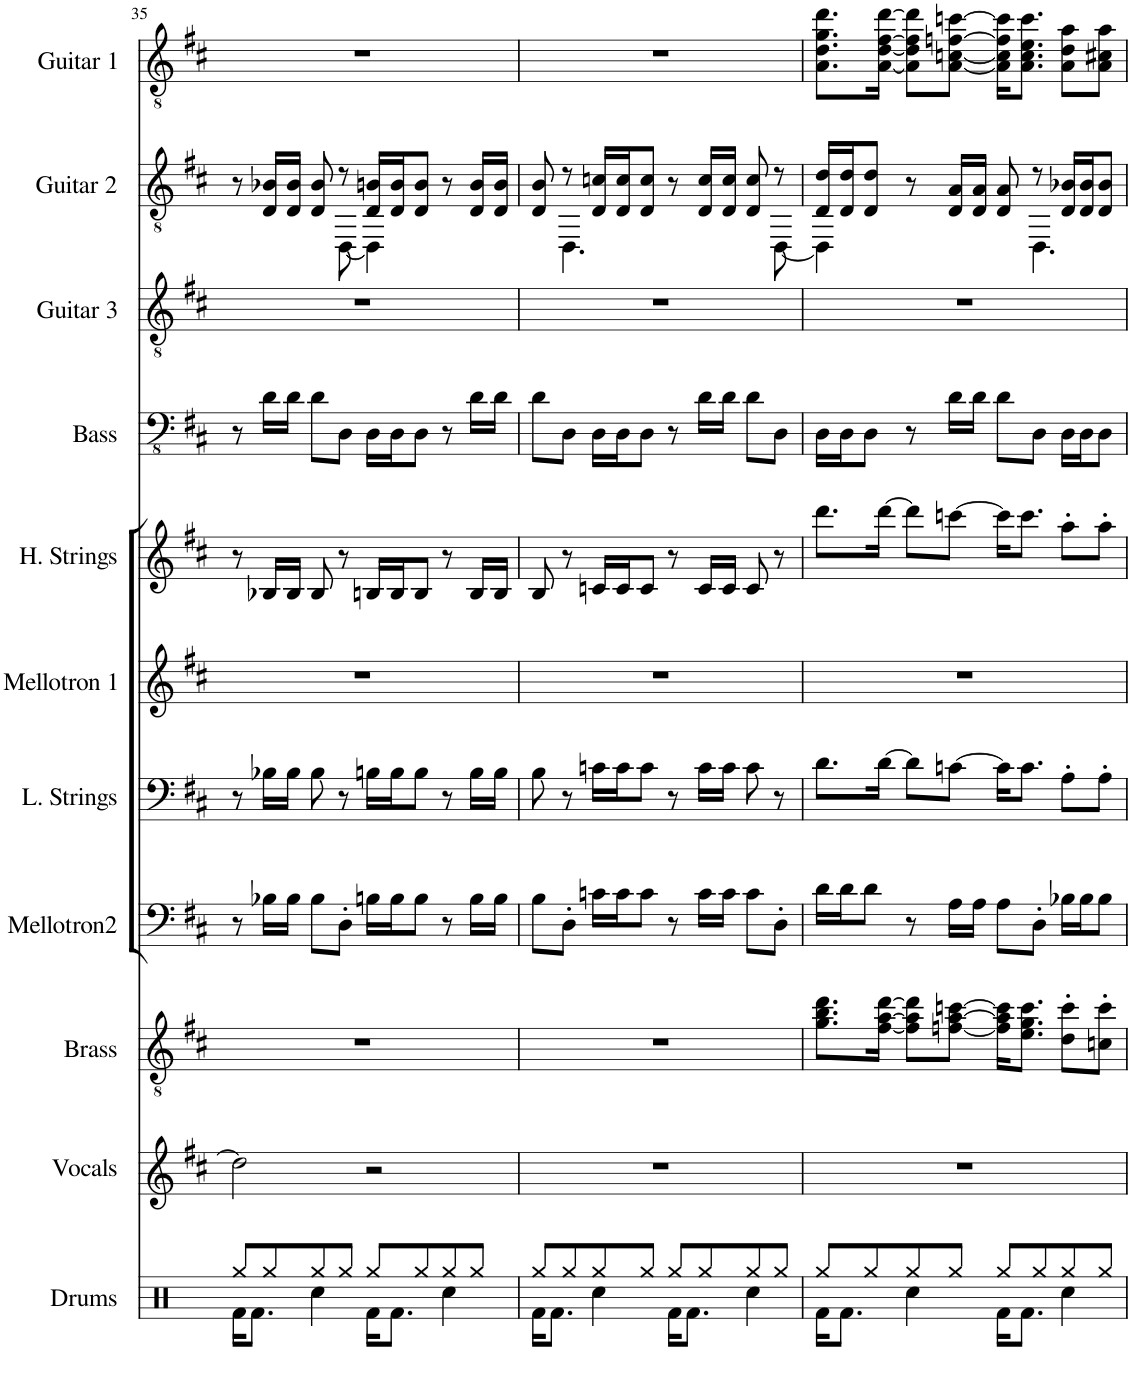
**kern	**kern	**kern	**kern	**kern	**kern	**kern	**kern	**kern	**kern	**kern
*part11	*part10	*part9	*part8	*part7	*part6	*part5	*part4	*part3	*part2	*part1
*staff11	*staff10	*staff9	*staff8	*staff7	*staff6	*staff5	*staff4	*staff3	*staff2	*staff1
*I"Drums	*I"Vocals (Clarinet)	*I"Brass	*I"Mellotron 2	*I"Strings low	*I"Mellotron 1	*I"Strings high	*I"Bass Guitar	*I"Electric Guitar 3	*I"Electric Guitar 2	*I"Electric Guitar 1
*I'Drums	*I'Vocals	*I'Brass	*I'Mellotron2	*	*I'Mellotron 1	*	*I'Bass	*I'Guitar 3	*I'Guitar 2	*I'Guitar 1
!!LO:PB:g=z
*clefX	*clefG2	*clefGv2	*clefF4	*clefF4	*clefG2	*clefG2	*clefFv4	*clefGv2	*clefGv2	*clefGv2
*	*Trd1c2	*	*	*	*	*	*	*	*	*
*k[]	*k[f#c#]	*k[f#c#]	*k[f#c#]	*k[f#c#]	*k[f#c#]	*k[f#c#]	*k[f#c#]	*k[f#c#]	*k[f#c#]	*k[f#c#]
*M4/4	*M4/4	*M4/4	*M4/4	*M4/4	*M4/4	*M4/4	*M4/4	*M4/4	*M4/4	*M4/4
=35	=35	=35	=35	=35	=35	=35	=35	=35	=35	=35
*^	*	*	*	*	*	*	*	*	*^	*
8Rgg/L	16Rf\KL	2dd\]	1r	8r	8r	1r	8r	8r	1r	8r	4ryy	1r
.	8.Rf\J	.	.	.	.	.	.	.	.	.	.	.
8Rgg/	.	.	.	16B-X\LL	16B-X\LL	.	16B-X/LL	16D\LL	.	16D/ 16B-X/LL	.	.
.	.	.	.	16B-\JJ	16B-\JJ	.	16B-/JJ	16D\JJ	.	16D/ 16B-/JJ	.	.
8Rgg/	4Rcc\	.	.	8B-\L	8B-\	.	8B-/	8D\L	.	8D/ 8B-/	8ryy	.
8Rgg/J	.	.	.	8D'\J	8r	.	8r	8DD\J	.	8r	[8DD\	.
8Rgg/L	16Rf\KL	2r	.	16Bn\LL	16Bn\LL	.	16Bn/LL	16DD\LL	.	16D/ 16Bn/LL	4DD\]	.
.	8.Rf\J	.	.	16B\J	16B\J	.	16B/J	16DD\J	.	16D/ 16B/J	.	.
8Rgg/	.	.	.	8B\J	8B\J	.	8B/J	8DD\J	.	8D/ 8B/J	.	.
8Rgg/	4Rcc\	.	.	8r	8r	.	8r	8r	.	8r	4ryy	.
8Rgg/J	.	.	.	16B\LL	16B\LL	.	16B/LL	16D\LL	.	16D/ 16B/LL	.	.
.	.	.	.	16B\JJ	16B\JJ	.	16B/JJ	16D\JJ	.	16D/ 16B/JJ	.	.
=36	=36	=36	=36	=36	=36	=36	=36	=36	=36	=36	=36	=36
8Rgg/L	16Rf\KL	1r	1r	8B\L	8B\	1r	8B/	8D\L	1r	8D/ 8B/	8ryy	1r
.	8.Rf\J	.	.	.	.	.	.	.	.	.	.	.
8Rgg/	.	.	.	8D'\J	8r	.	8r	8DD\J	.	8r	4.DD\	.
8Rgg/	4Rcc\	.	.	16cn\LL	16cn\LL	.	16cn/LL	16DD\LL	.	16D/ 16cn/LL	.	.
.	.	.	.	16c\J	16c\J	.	16c/J	16DD\J	.	16D/ 16c/J	.	.
8Rgg/J	.	.	.	8c\J	8c\J	.	8c/J	8DD\J	.	8D/ 8c/J	.	.
8Rgg/L	16Rf\KL	.	.	8r	8r	.	8r	8r	.	8r	4ryy	.
.	8.Rf\J	.	.	.	.	.	.	.	.	.	.	.
8Rgg/	.	.	.	16c\LL	16c\LL	.	16c/LL	16D\LL	.	16D/ 16c/LL	.	.
.	.	.	.	16c\JJ	16c\JJ	.	16c/JJ	16D\JJ	.	16D/ 16c/JJ	.	.
8Rgg/	4Rcc\	.	.	8c\L	8c\	.	8c/	8D\L	.	8D/ 8c/	8ryy	.
8Rgg/J	.	.	.	8D'\J	8r	.	8r	8DD\J	.	8r	[8DD\	.
=37	=37	=37	=37	=37	=37	=37	=37	=37	=37	=37	=37	=37
8Rgg/L	16Rf\KL	1r	8.g\ 8.b\ 8.dd\L	16d\LL	8.d\L	1r	8.ddd\L	16DD\LL	1r	16D/ 16d/LL	4DD\]	8.A\ 8.d\ 8.g\ 8.dd\L
.	8.Rf\J	.	.	16d\J	.	.	.	16DD\J	.	16D/ 16d/J	.	.
8Rgg/	.	.	.	8d\J	.	.	.	8DD\J	.	8D/ 8d/J	.	.
.	.	.	[16f#\ [16a\ [16dd\Jk	.	[16d\Jk	.	[16ddd\Jk	.	.	.	.	[16A\ [16d\ [16f#\ [16dd\Jk
8Rgg/	4Rcc\	.	8f#\] 8a\] 8dd\]L	8r	8d\L]	.	8ddd\L]	8r	.	8r	4ryy	8A\] 8d\] 8f#\] 8dd\]L
8Rgg/J	.	.	[8fn\ [8a\ [8ccn\J	16A\LL	[8cn\J	.	[8cccn\J	16D\LL	.	16D/ 16A/LL	.	[8A\ [8cn\ [8fn\ [8ccn\J
.	.	.	.	16A\JJ	.	.	.	16D\JJ	.	16D/ 16A/JJ	.	.
8Rgg/L	16Rf\KL	.	16f\] 16a\] 16cc\]KL	8A\L	16c\KL]	.	16ccc\KL]	8D\L	.	8D/ 8A/	8ryy	16A\] 16c\] 16f\] 16cc\]KL
.	8.Rf\J	.	8.e\ 8.g\ 8.cc\J	.	8.c\J	.	8.ccc\J	.	.	.	.	8.A\ 8.c\ 8.e\ 8.cc\J
8Rgg/	.	.	.	8D'\J	.	.	.	8DD\J	.	8r	4.DD\	.
8Rgg/	4Rcc\	.	8d\' 8cc\'L	16B-X\LL	8A'\L	.	8aa'\L	16DD\LL	.	16D/ 16B-X/LL	.	8A\ 8d\ 8a\L
.	.	.	.	16B-\J	.	.	.	16DD\J	.	16D/ 16B-/J	.	.
8Rgg/J	.	.	8cn\' 8cc\'J	8B-\J	8A'\J	.	8aa'\J	8DD\J	.	8D/ 8B-/J	.	8A\ 8c#X\ 8a\J
*v	*v	*	*	*	*	*	*	*	*	*v	*v	*
=	=	=	=	=	=	=	=	=	=	=
*-	*-	*-	*-	*-	*-	*-	*-	*-	*-	*-
